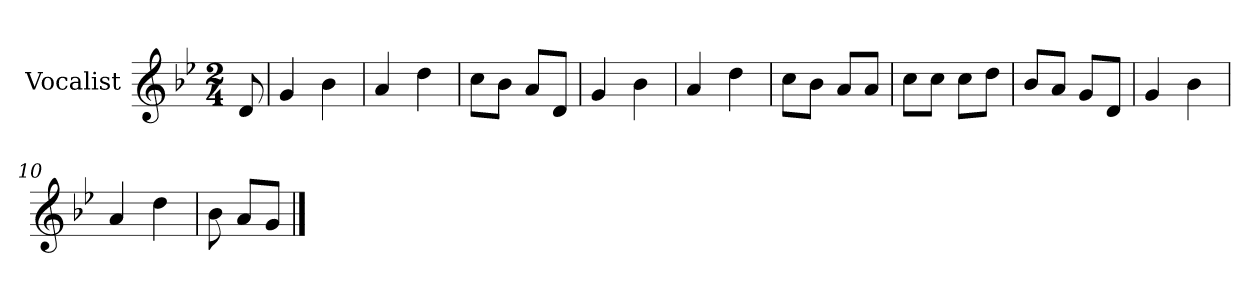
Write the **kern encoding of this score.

**kern
*part1
*staff1
*I"Vocalist
*k[b-e-]
*g:
*M2/4
=
8d
=1
4g
4b-
=2
4a
4dd
=3
8ccL
8b-J
8aL
8dJ
=4
4g
4b-
=5
4a
4dd
=6
8ccL
8b-J
8aL
8aJ
=7
8ccL
8ccJ
8ccL
8ddJ
=8
8b-L
8aJ
8gL
8dJ
=9
4g
4b-
=10
4a
4dd
=11
8b-
8aL
8gJ
==
*-
